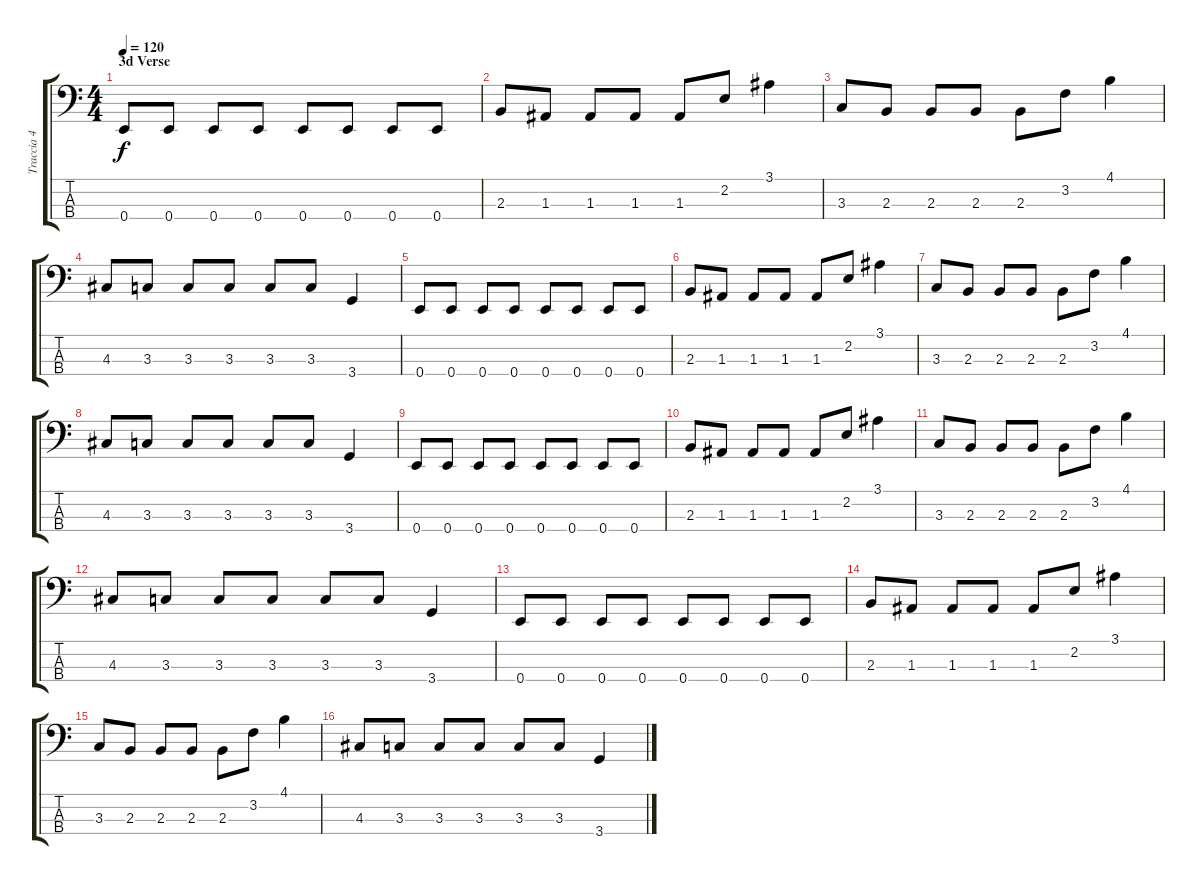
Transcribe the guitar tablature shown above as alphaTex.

\track ("Traccia 4" "Traccia 4") {instrument electricbassfinger}
\staff {score tabs}
\tuning (G2 D2 A1 E1) {hide}
\ts (4 4)
\section ("" "3d Verse")
\tempo 120
\clef f4
\ks c
0.4.8{dy f} 0.4.8 0.4.8 0.4.8 0.4.8 0.4.8 0.4.8 0.4.8 |
2.3.8 1.3.8 1.3.8 1.3.8 1.3.8 2.2.8 3.1.4 |
3.3.8 2.3.8 2.3.8 2.3.8 2.3.8 3.2.8 4.1.4 |
4.3.8 3.3.8 3.3.8 3.3.8 3.3.8 3.3.8 3.4.4 |
0.4.8 0.4.8 0.4.8 0.4.8 0.4.8 0.4.8 0.4.8 0.4.8 |
2.3.8 1.3.8 1.3.8 1.3.8 1.3.8 2.2.8 3.1.4 |
3.3.8 2.3.8 2.3.8 2.3.8 2.3.8 3.2.8 4.1.4 |
4.3.8 3.3.8 3.3.8 3.3.8 3.3.8 3.3.8 3.4.4 |
0.4.8 0.4.8 0.4.8 0.4.8 0.4.8 0.4.8 0.4.8 0.4.8 |
2.3.8 1.3.8 1.3.8 1.3.8 1.3.8 2.2.8 3.1.4 |
3.3.8 2.3.8 2.3.8 2.3.8 2.3.8 3.2.8 4.1.4 |
4.3.8 3.3.8 3.3.8 3.3.8 3.3.8 3.3.8 3.4.4 |
0.4.8 0.4.8 0.4.8 0.4.8 0.4.8 0.4.8 0.4.8 0.4.8 |
2.3.8 1.3.8 1.3.8 1.3.8 1.3.8 2.2.8 3.1.4 |
3.3.8 2.3.8 2.3.8 2.3.8 2.3.8 3.2.8 4.1.4 |
4.3.8 3.3.8 3.3.8 3.3.8 3.3.8 3.3.8 3.4.4
